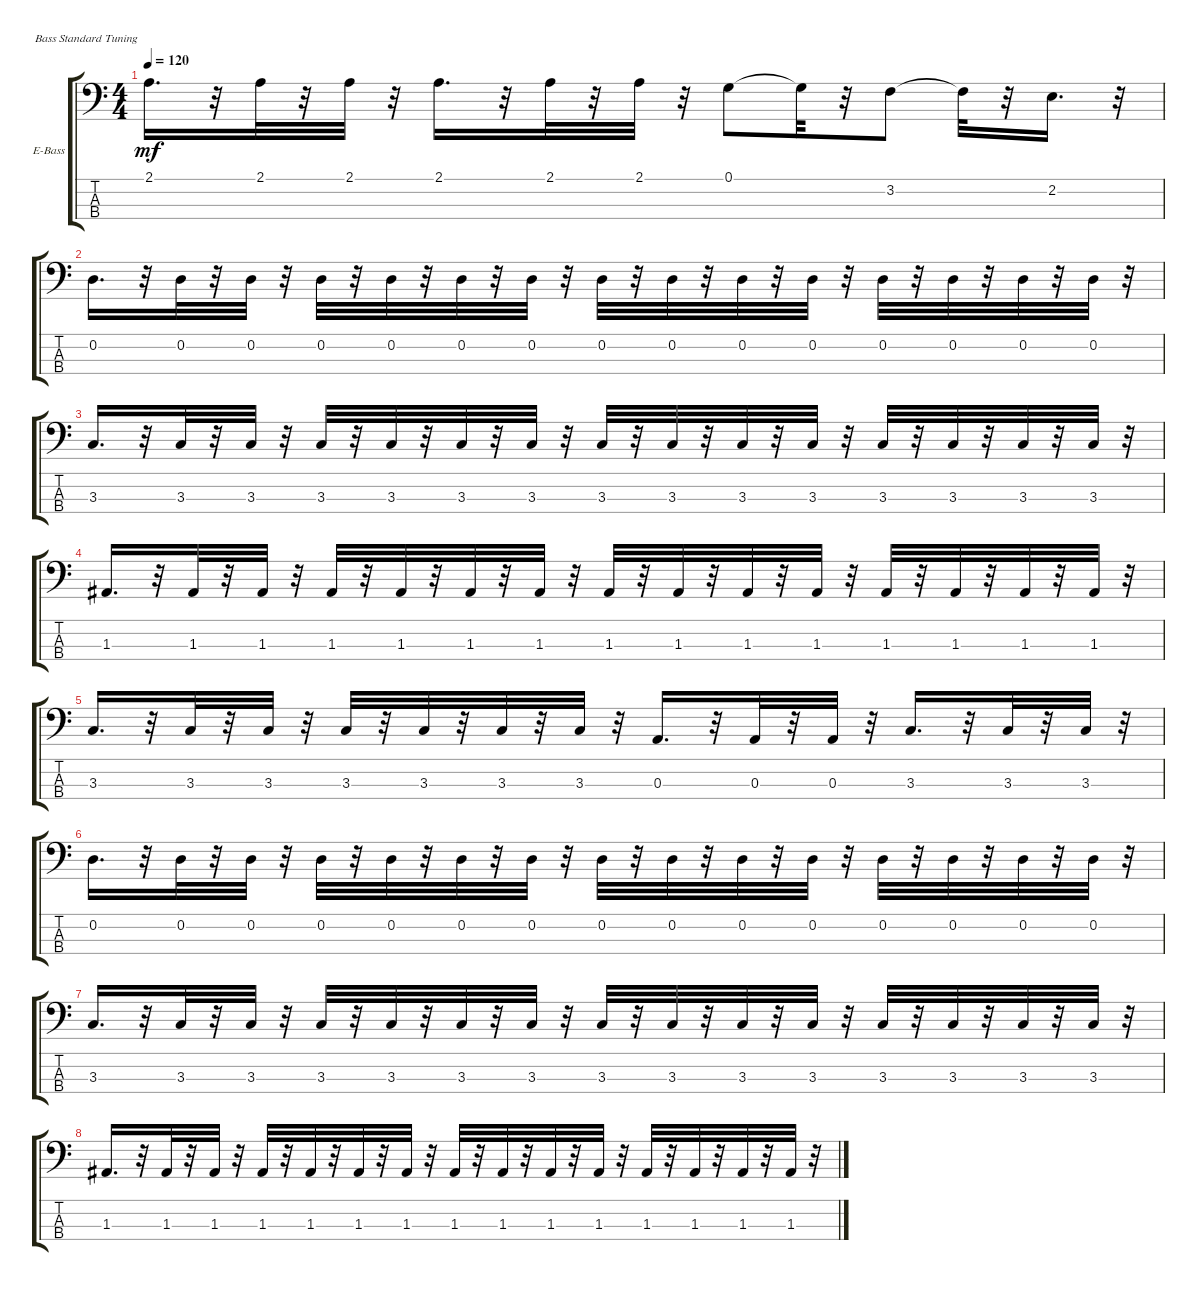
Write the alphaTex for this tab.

\bracketExtendMode groupsimilarinstruments
\firstSystemTrackNameOrientation horizontal
\otherSystemsTrackNameOrientation horizontal
\track ("" "E-Bass") {instrument electricbassfinger}
\staff {score tabs}
\tuning (G2 D2 A1 E1)
\ts (4 4)
\tempo 120
\clef f4
\ks c
2.1.16{d dy mf} r.32 2.1.32 r.32 2.1.32 r.32 2.1.16{d} r.32 2.1.32 r.32 2.1.32 r.32 0.1.8 0.1{t}.32 r.32 3.2.8 3.2{t}.32 r.32 2.2.16{d} r.32 |
0.2.16{d} r.32 0.2.32 r.32 0.2.32 r.32 0.2.32 r.32 0.2.32 r.32 0.2.32 r.32 0.2.32 r.32 0.2.32 r.32 0.2.32 r.32 0.2.32 r.32 0.2.32 r.32 0.2.32 r.32 0.2.32 r.32 0.2.32 r.32 0.2.32 r.32 |
3.3.16{d} r.32 3.3.32 r.32 3.3.32 r.32 3.3.32 r.32 3.3.32 r.32 3.3.32 r.32 3.3.32 r.32 3.3.32 r.32 3.3.32 r.32 3.3.32 r.32 3.3.32 r.32 3.3.32 r.32 3.3.32 r.32 3.3.32 r.32 3.3.32 r.32 |
1.3.16{d} r.32 1.3.32 r.32 1.3.32 r.32 1.3.32 r.32 1.3.32 r.32 1.3.32 r.32 1.3.32 r.32 1.3.32 r.32 1.3.32 r.32 1.3.32 r.32 1.3.32 r.32 1.3.32 r.32 1.3.32 r.32 1.3.32 r.32 1.3.32 r.32 |
3.3.16{d} r.32 3.3.32 r.32 3.3.32 r.32 3.3.32 r.32 3.3.32 r.32 3.3.32 r.32 3.3.32 r.32 0.3.16{d} r.32 0.3.32 r.32 0.3.32 r.32 3.3.16{d} r.32 3.3.32 r.32 3.3.32 r.32 |
0.2.16{d} r.32 0.2.32 r.32 0.2.32 r.32 0.2.32 r.32 0.2.32 r.32 0.2.32 r.32 0.2.32 r.32 0.2.32 r.32 0.2.32 r.32 0.2.32 r.32 0.2.32 r.32 0.2.32 r.32 0.2.32 r.32 0.2.32 r.32 0.2.32 r.32 |
3.3.16{d} r.32 3.3.32 r.32 3.3.32 r.32 3.3.32 r.32 3.3.32 r.32 3.3.32 r.32 3.3.32 r.32 3.3.32 r.32 3.3.32 r.32 3.3.32 r.32 3.3.32 r.32 3.3.32 r.32 3.3.32 r.32 3.3.32 r.32 3.3.32 r.32 |
1.3.16{d} r.32 1.3.32 r.32 1.3.32 r.32 1.3.32 r.32 1.3.32 r.32 1.3.32 r.32 1.3.32 r.32 1.3.32 r.32 1.3.32 r.32 1.3.32 r.32 1.3.32 r.32 1.3.32 r.32 1.3.32 r.32 1.3.32 r.32 1.3.32 r.32
